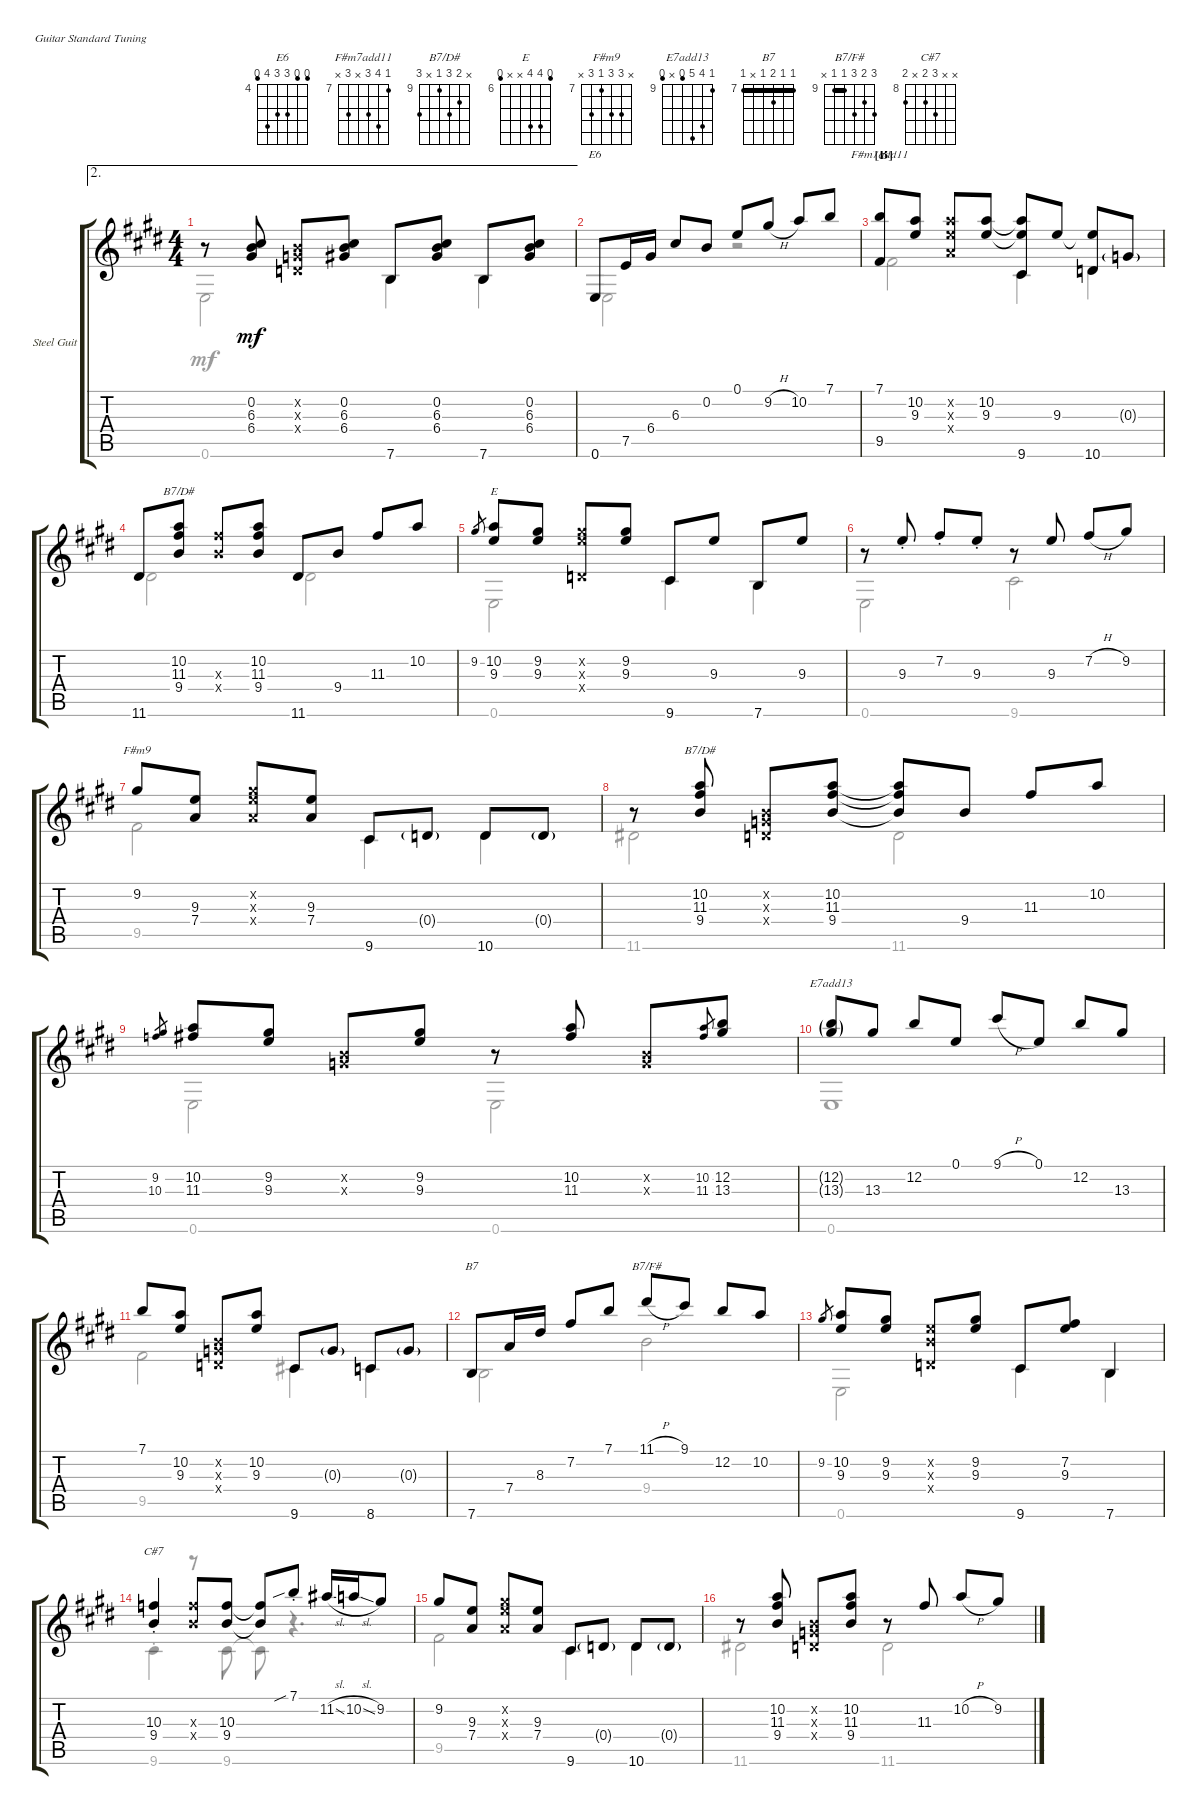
\defaultSystemsLayout 4
\bracketExtendMode groupsimilarinstruments
\firstSystemTrackNameOrientation horizontal
\otherSystemsTrackNameOrientation horizontal
\track ("Steel Guitar" "Steel Guit") {instrument acousticguitarsteel}
\staff {score tabs}
\tuning (E4 B3 G3 D3 A2 E2)
\chord ("E6" 3 3 6 6 7 3) {firstfret 4}
\chord ("F#m7add11" 7 10 9 x 9 x) {firstfret 7}
\chord ("B7/D#" x 10 11 9 x 11) {firstfret 9}
\chord ("E" 5 9 9 x x 5) {firstfret 6}
\chord ("F#m9" x 9 9 7 9 x) {firstfret 7}
\chord ("E7add13" 9 12 13 8 x 8) {firstfret 9}
\chord ("B7" 7 7 8 7 x 7) {firstfret 7 barre (7 7 7)}
\chord ("B7/F#" 11 10 11 9 9 x) {firstfret 9 barre 9}
\chord ("C#7" x x 10 9 x 9) {firstfret 8}
\voice
\ae 2
\ts (4 4)
\tempo (120 hide)
\clef g2
\ks e
r.8{dy mf} (0.2 6.3 6.4).8 (0.2{x} 0.3{x} 0.4{x}).8 (0.2 6.3 6.4).8 7.6.8 (0.2 6.3 6.4).8 7.6.8 (0.2 6.3 6.4).8 |
0.6.8{ch "E6"} 7.5.16 6.4.16 6.3.8 0.2.8 0.1.8 9.2{h}.8 10.2.8 7.1.8 |
\section ("B" "")
(7.1 9.5).8{ch "F#m7add11"} (10.2 9.3).8 (9.3{x} 10.2{x} 7.4{x}).8 (10.2 9.3).8 (10.2{t} 9.3{t} 9.6).8 9.3.8 (9.3{t} 10.6).8 0.3{g}.8 |
11.6.8 (9.4 11.3 10.2).8{ch "B7/D#"} (11.3{x} 9.4{x}).8 (9.4 11.3 10.2).8 11.6.8 9.4.8 11.3.8 10.2.8 |
9.2.8{gr} (9.3 10.2).8{ch "E"} (9.2 9.3).8 (9.2{x} 9.3{x} 0.4{x}).8 (9.2 9.3).8 9.6.8 9.3.8 7.6.8 9.3.8 |
r.8 9.3{st}.8 7.2{st}.8 9.3{st}.8 r.8 9.3.8 7.2{h}.8 9.2.8 |
9.2.8{ch "F#m9"} (9.3 7.4).8 (9.2{x} 9.3{x} 7.4{x}).8 (9.3 7.4).8 9.6.8 0.4{g}.8 10.6.8 0.4{g}.8 |
r.8 (9.4 11.3 10.2).8{ch "B7/D#"} (0.2{x} 0.3{x} 0.4{x}).8 (10.2 11.3 9.4).8 (10.2{t} 11.3{t} 9.4{t}).8 9.4.8 11.3.8 10.2.8 |
(9.2 10.3).8{gr} (10.2 11.3).8 (9.2 9.3).8 (0.3{x} 0.2{x}).8 (9.2 9.3).8 r.8 (10.2 11.3).8 (0.3{x} 0.2{x}).8 (10.2 11.3).8{gr} (12.2 13.3).8 |
(12.2{g} 13.3{g}).8{ch "E7add13"} 13.3.8 12.2.8 0.1.8 9.1{h}.8 0.1.8 12.2.8 13.3.8 |
7.1.8 (10.2 9.3).8 (0.2{x} 0.3{x} 0.4{x}).8 (10.2 9.3).8 9.6.8 0.3{g}.8 8.6.8 0.3{g}.8 |
7.6.8{ch "B7"} 7.4.16 8.3.16 7.2.8 7.1.8 11.1{h}.8{ch "B7/F#"} 9.1.8 12.2.8 10.2.8 |
9.2.8{gr} (10.2 9.3).8 (9.2 9.3).8 (9.3{x} 0.2{x} 0.4{x}).8 (9.2 9.3).8 9.6.8 (7.2 9.3).8 7.6.4 |
(9.4{st} 10.3{st}).4{ch "C#7"} (10.3{x} 9.4{x}).8 (10.3 9.4).8 (10.3{t} 9.4{t}).8 7.1{sib st}.8 11.2{sl}.16 10.2{sl}.16 9.2.8 |
9.2.8 (9.3 7.4).8 (9.2{x} 9.3{x} 7.4{x}).8 (9.3 7.4).8 9.6.8 0.4{g}.8 10.6.8 0.4{g}.8 |
r.8 (10.2 11.3 9.4).8 (0.2{x} 0.3{x} 0.4{x}).8 (10.2 11.3 9.4).8 r.8 11.3.8 10.2{h}.8 9.2.8
\voice
\clef g2
\ottava regular
\simile none
\ks e
0.6.2{dy mf} 7.6.4 7.6.4 |
0.6.2 r.2 |
9.5.2 9.6.4 10.6.4 |
11.6.2 11.6.2 |
0.6.2 9.6.4 7.6.4 |
0.6.2 9.6.2 |
9.5.2 9.6.4 10.6.4 |
11.6.2 11.6.2 |
0.6.2 0.6.2 |
0.6.1 |
9.5.2 9.6.4 8.6.4 |
7.6.2 9.4.2 |
0.6.2 9.6.4 7.6.4 |
9.6{st}.4 r.8 9.6.8 9.6{t}.8 r.4{d} |
9.5.2 9.6.4 10.6.4 |
11.6.2 11.6.2
